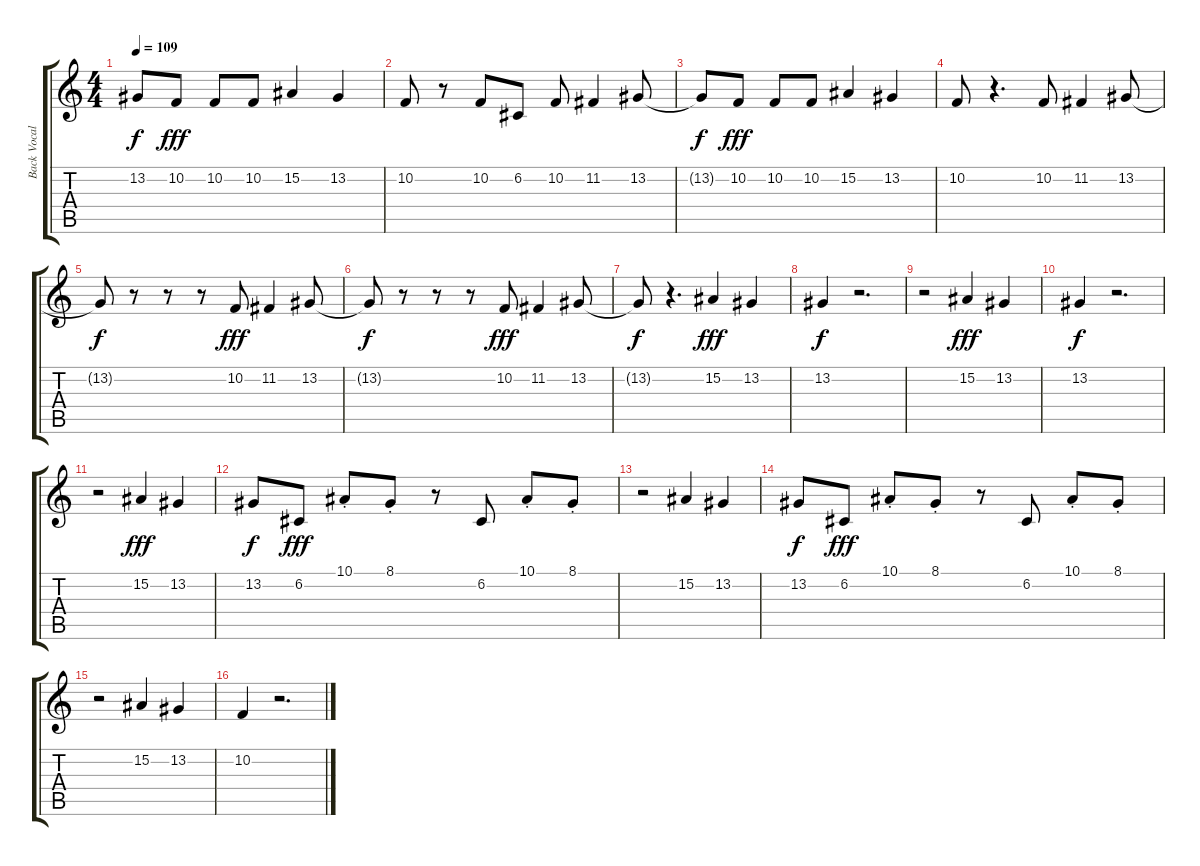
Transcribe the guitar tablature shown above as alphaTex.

\track ("Back Vocals" "Back Vocal") {instrument sopranosax}
\staff {score tabs}
\tuning (C4 G3 Eb3 Bb2 F2 C2) {hide}
\ts (4 4)
\tempo 109
\clef g2
\ks c
13.2{t}.8{dy f} 10.2.8{dy fff} 10.2.8 10.2.8 15.2.4 13.2.4 |
10.2.8 r.8 10.2.8 6.2.8 10.2.8 11.2.4 13.2.8 |
13.2{t}.8{dy f} 10.2.8{dy fff} 10.2.8 10.2.8 15.2.4 13.2.4 |
10.2.8 r.4{d} 10.2.8 11.2.4 13.2.8 |
13.2{t}.8{dy f} r.8 r.8 r.8 10.2.8{dy fff} 11.2.4 13.2.8 |
13.2{t}.8{dy f} r.8 r.8 r.8 10.2.8{dy fff} 11.2.4 13.2.8 |
13.2{t}.8{dy f} r.4{d} 15.2.4{dy fff} 13.2.4 |
13.2.4{dy f} r.2{d} |
r.2 15.2.4{dy fff} 13.2.4 |
13.2.4{dy f} r.2{d} |
r.2 15.2.4{dy fff} 13.2.4 |
13.2.8{dy f} 6.2.8{dy fff} 10.1{st}.8 8.1{st}.8 r.8 6.2.8 10.1{st}.8 8.1{st}.8 |
r.2 15.2.4 13.2.4 |
13.2.8{dy f} 6.2.8{dy fff} 10.1{st}.8 8.1{st}.8 r.8 6.2.8 10.1{st}.8 8.1{st}.8 |
r.2 15.2.4 13.2.4 |
10.2.4 r.2{d}
